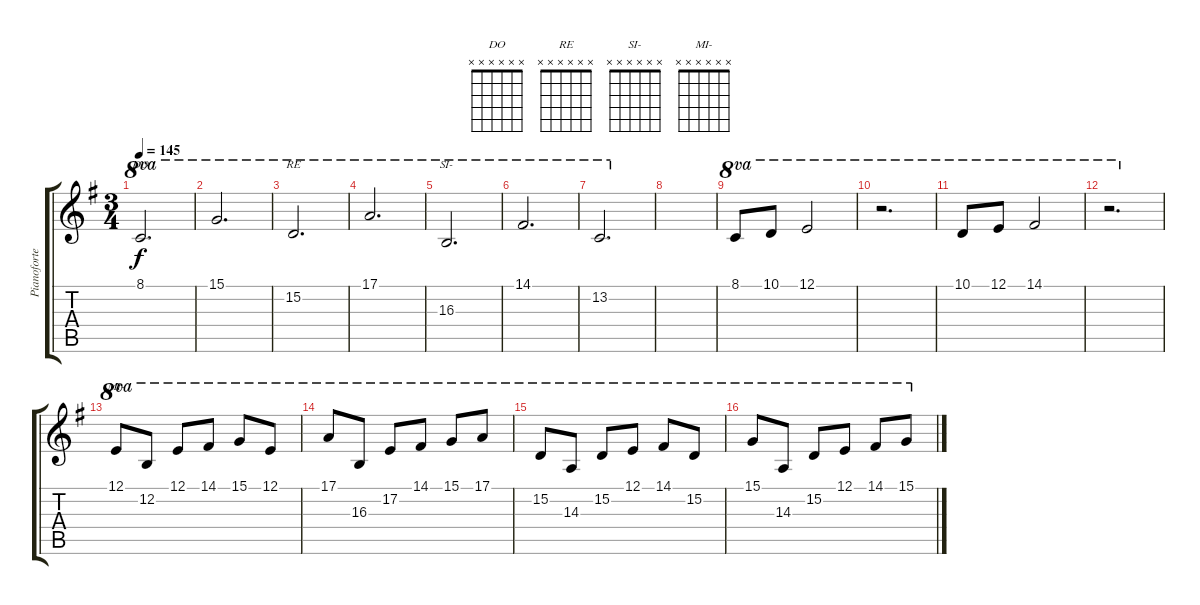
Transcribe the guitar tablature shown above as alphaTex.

\track ("Pianoforte" "Pianoforte") {instrument acousticgrandpiano}
\staff {score tabs}
\tuning (E4 B3 G3 D3 A2 E2) {hide}
\chord ("DO" x x x x x x)
\chord ("RE" x x x x x x)
\chord ("SI-" x x x x x x)
\chord ("MI-" x x x x x x)
\ts (3 4)
\tempo 145
\clef g2
\ks g
8.1.2{d ch "DO" ot 8va dy f} |
15.1.2{d ot 8va} |
15.2.2{d ch "RE" ot 8va} |
17.1.2{d ot 8va} |
16.3.2{d ch "SI-" ot 8va} |
14.1.2{d ot 8va} |
13.2.2{d ot 8va} |
|
8.1.8{ot 8va} 10.1.8{ot 8va} 12.1.2{ot 8va} |
r.2{d ot 8va} |
10.1.8{ot 8va} 12.1.8{ot 8va} 14.1.2{ot 8va} |
r.2{d ot 8va} |
12.1.8{ch "MI-" ot 8va} 12.2.8{ot 8va} 12.1.8{ot 8va} 14.1.8{ot 8va} 15.1.8{ot 8va} 12.1.8{ot 8va} |
17.1.8{ot 8va} 16.3.8{ot 8va} 17.2.8{ot 8va} 14.1.8{ot 8va} 15.1.8{ot 8va} 17.1.8{ot 8va} |
15.2.8{ot 8va} 14.3.8{ot 8va} 15.2.8{ot 8va} 12.1.8{ot 8va} 14.1.8{ot 8va} 15.2.8{ot 8va} |
15.1.8{ot 8va} 14.3.8{ot 8va} 15.2.8{ot 8va} 12.1.8{ot 8va} 14.1.8{ot 8va} 15.1.8{ot 8va}
